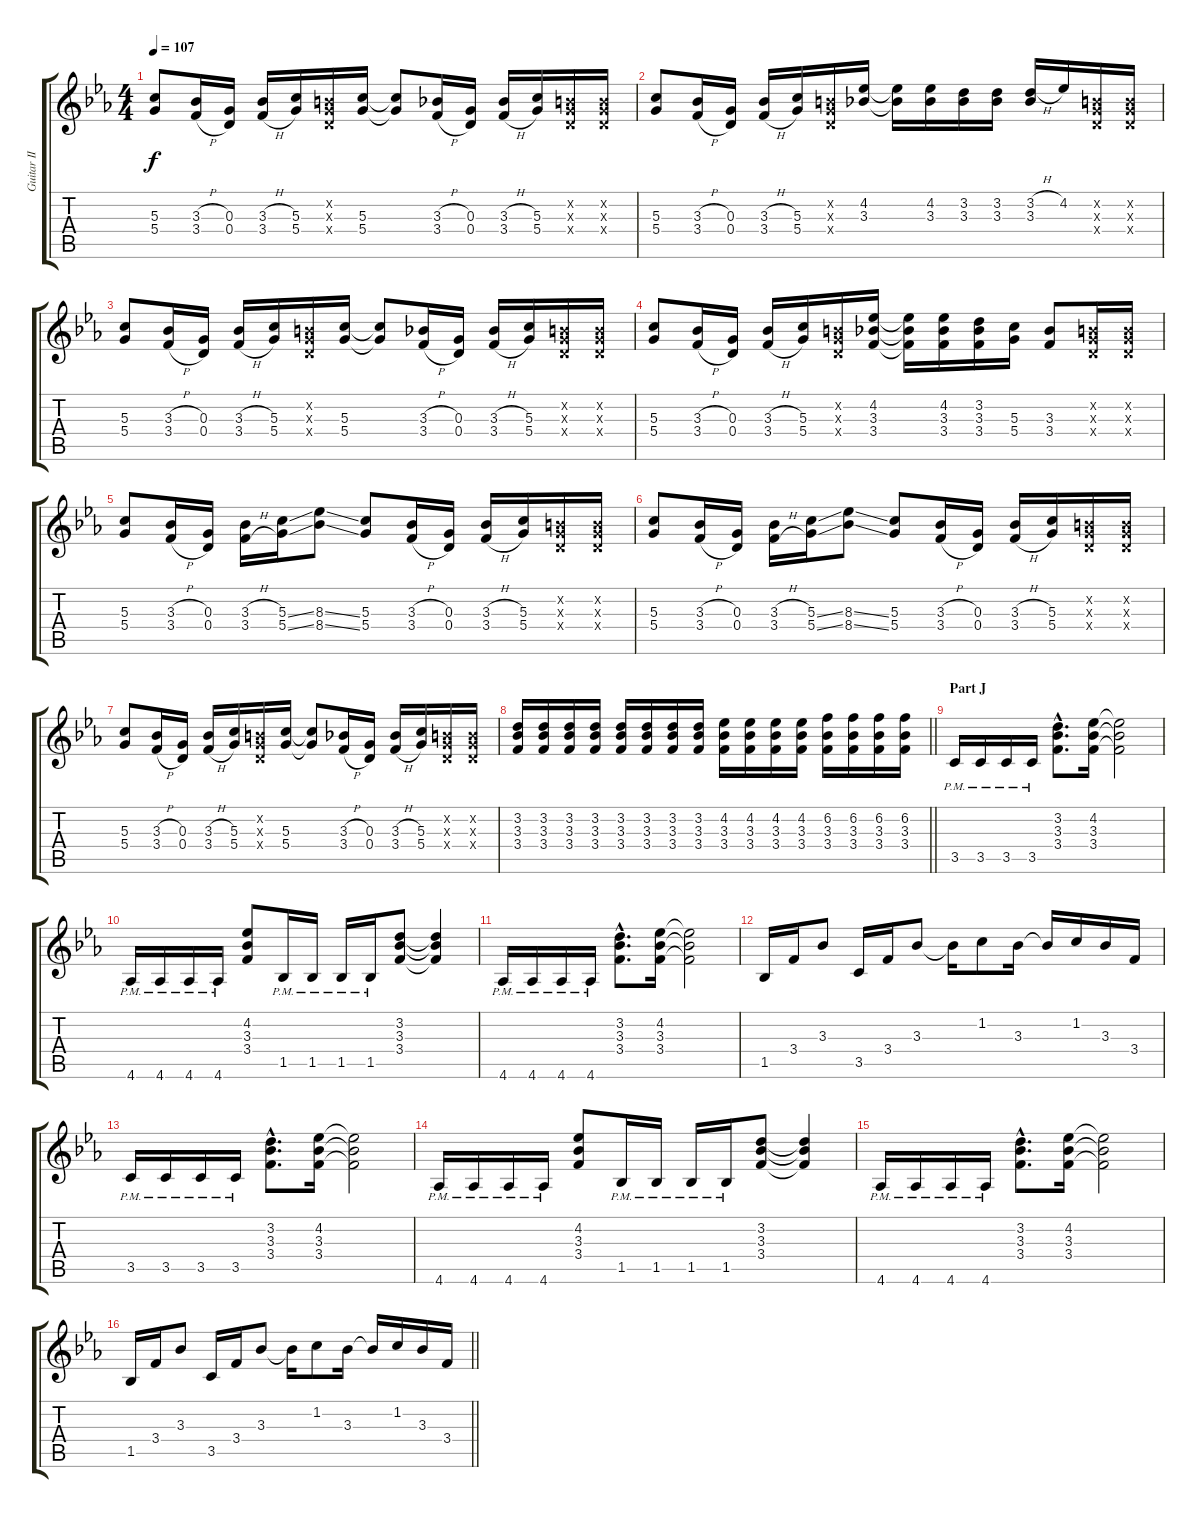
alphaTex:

\track ("Guitar II (Daita)" "Guitar II ") {instrument distortionguitar}
\staff {score tabs}
\tuning (E4 B3 G3 D3 A2 E2) {hide}
\ts (4 4)
\tempo 107
\clef g2
\ks eb
(5.3 5.4).8{dy f} (3.3{h} 3.4{h}).16 (0.3 0.4).16 (3.3{h} 3.4{h}).16 (5.3 5.4).16 (0.2{x} 0.3{x} 0.4{x}).16 (5.3 5.4).16 (5.3{t} 5.4{t}).8 (3.3{h} 3.4{h}).16 (0.3 0.4).16 (3.3{h} 3.4{h}).16 (5.3 5.4).16 (0.2{x} 0.3{x} 0.4{x}).16 (0.2{x} 0.3{x} 0.4{x}).16 |
(5.3 5.4).8 (3.3{h} 3.4{h}).16 (0.3 0.4).16 (3.3{h} 3.4{h}).16 (5.3 5.4).16 (0.2{x} 0.3{x} 0.4{x}).16 (4.2 3.3).16 (4.2{t} 3.3{t}).16 (4.2 3.3).16 (3.2 3.3).16 (3.2 3.3).16 (3.2{h} 3.3).16 4.2.16 (0.2{x} 0.3{x} 0.4{x}).16 (0.2{x} 0.3{x} 0.4{x}).16 |
(5.3 5.4).8 (3.3{h} 3.4{h}).16 (0.3 0.4).16 (3.3{h} 3.4{h}).16 (5.3 5.4).16 (0.2{x} 0.3{x} 0.4{x}).16 (5.3 5.4).16 (5.3{t} 5.4{t}).8 (3.3{h} 3.4{h}).16 (0.3 0.4).16 (3.3{h} 3.4{h}).16 (5.3 5.4).16 (0.2{x} 0.3{x} 0.4{x}).16 (0.2{x} 0.3{x} 0.4{x}).16 |
(5.3 5.4).8 (3.3{h} 3.4{h}).16 (0.3 0.4).16 (3.3{h} 3.4{h}).16 (5.3 5.4).16 (0.2{x} 0.3{x} 0.4{x}).16 (4.2 3.3 3.4).16 (4.2{t} 3.3{t} 3.4{t}).16 (4.2 3.3 3.4).16 (3.2 3.3 3.4).16 (5.3 5.4).16 (3.3 3.4).8 (0.2{x} 0.3{x} 0.4{x}).16 (0.2{x} 0.3{x} 0.4{x}).16 |
(5.3 5.4).8 (3.3{h} 3.4{h}).16 (0.3 0.4).16 (3.3{h} 3.4{h}).16 (5.3{ss} 5.4{ss}).16 (8.3{ss} 8.4{ss}).8 (5.3 5.4).8 (3.3{h} 3.4{h}).16 (0.3 0.4).16 (3.3{h} 3.4{h}).16 (5.3 5.4).16 (0.2{x} 0.3{x} 0.4{x}).16 (0.2{x} 0.3{x} 0.4{x}).16 |
(5.3 5.4).8 (3.3{h} 3.4{h}).16 (0.3 0.4).16 (3.3{h} 3.4{h}).16 (5.3{ss} 5.4{ss}).16 (8.3{ss} 8.4{ss}).8 (5.3 5.4).8 (3.3{h} 3.4{h}).16 (0.3 0.4).16 (3.3{h} 3.4{h}).16 (5.3 5.4).16 (0.2{x} 0.3{x} 0.4{x}).16 (0.2{x} 0.3{x} 0.4{x}).16 |
(5.3 5.4).8 (3.3{h} 3.4{h}).16 (0.3 0.4).16 (3.3{h} 3.4{h}).16 (5.3 5.4).16 (0.2{x} 0.3{x} 0.4{x}).16 (5.3 5.4).16 (5.3{t} 5.4{t}).8 (3.3{h} 3.4{h}).16 (0.3 0.4).16 (3.3{h} 3.4{h}).16 (5.3 5.4).16 (0.2{x} 0.3{x} 0.4{x}).16 (0.2{x} 0.3{x} 0.4{x}).16 |
\barLineRight lightlight
(3.2 3.3 3.4).16 (3.2 3.3 3.4).16 (3.2 3.3 3.4).16 (3.2 3.3 3.4).16 (3.2 3.3 3.4).16 (3.2 3.3 3.4).16 (3.2 3.3 3.4).16 (3.2 3.3 3.4).16 (4.2 3.3 3.4).16 (4.2 3.3 3.4).16 (4.2 3.3 3.4).16 (4.2 3.3 3.4).16 (6.2 3.3 3.4).16 (6.2 3.3 3.4).16 (6.2 3.3 3.4).16 (6.2 3.3 3.4).16 |
\section ("" "Part J")
3.5{pm}.16 3.5{pm}.16 3.5{pm}.16 3.5{pm}.16 (3.2{hac} 3.3{hac} 3.4{hac}).8{d} (4.2 3.3 3.4).16 (4.2{t} 3.3{t} 3.4{t}).2 |
4.6{pm}.16 4.6{pm}.16 4.6{pm}.16 4.6{pm}.16 (4.2 3.3 3.4).8 1.5{pm}.16 1.5{pm}.16 1.5{pm}.16 1.5{pm}.16 (3.2 3.3 3.4).8 (3.2{t} 3.3{t} 3.4{t}).4 |
4.6{pm}.16 4.6{pm}.16 4.6{pm}.16 4.6{pm}.16 (3.2{hac} 3.3{hac} 3.4{hac}).8{d} (4.2 3.3 3.4).16 (4.2{t} 3.3{t} 3.4{t}).2 |
1.5.16 3.4.16 3.3.8 3.5.16 3.4.16 3.3.8 3.3{t}.16 1.2.8 3.3.16 3.3{t}.16 1.2.16 3.3.16 3.4.16 |
3.5{pm}.16 3.5{pm}.16 3.5{pm}.16 3.5{pm}.16 (3.2{hac} 3.3{hac} 3.4{hac}).8{d} (4.2 3.3 3.4).16 (4.2{t} 3.3{t} 3.4{t}).2 |
4.6{pm}.16 4.6{pm}.16 4.6{pm}.16 4.6{pm}.16 (4.2 3.3 3.4).8 1.5{pm}.16 1.5{pm}.16 1.5{pm}.16 1.5{pm}.16 (3.2 3.3 3.4).8 (3.2{t} 3.3{t} 3.4{t}).4 |
4.6{pm}.16 4.6{pm}.16 4.6{pm}.16 4.6{pm}.16 (3.2{hac} 3.3{hac} 3.4{hac}).8{d} (4.2 3.3 3.4).16 (4.2{t} 3.3{t} 3.4{t}).2 |
\barLineRight lightlight
1.5.16 3.4.16 3.3.8 3.5.16 3.4.16 3.3.8 3.3{t}.16 1.2.8 3.3.16 3.3{t}.16 1.2.16 3.3.16 3.4.16
